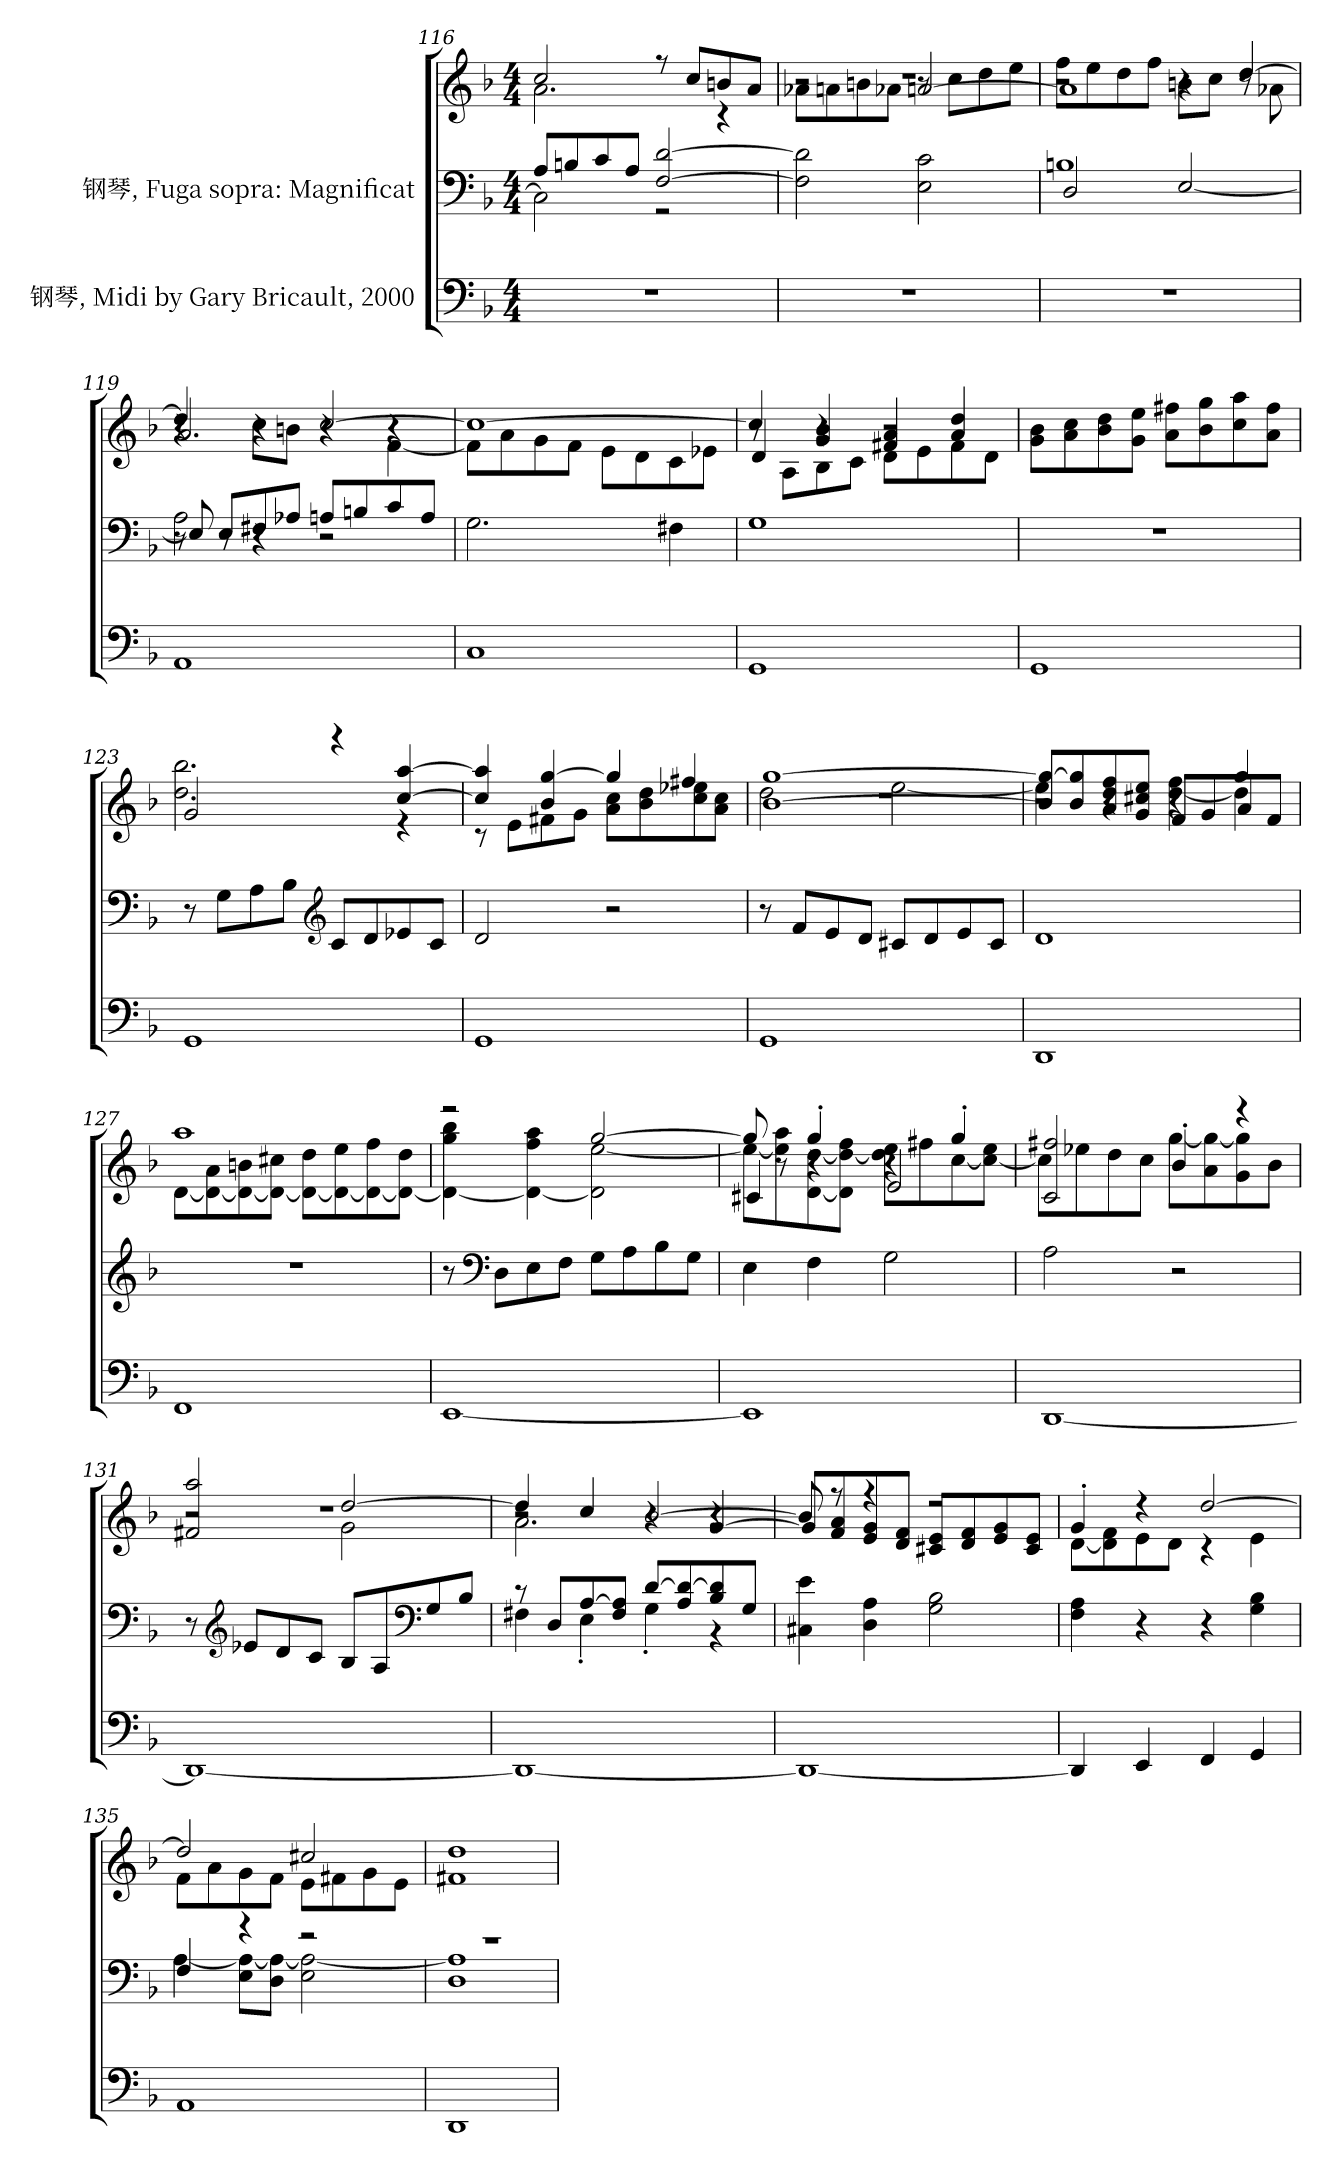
**kern	**kern	**kern
*part2	*part1	*part1
*staff3	*staff2	*staff1
*I"钢琴, Midi by Gary Bricault, 2000	*I"钢琴, Fuga sopra: Magnificat	*
*clefF4	*clefF4	*clefG2
*k[b-]	*k[b-]	*k[b-]
*M4/4	*M4/4	*M4/4
=116	=116	=116
*	*^	*^
1r	8A/L	2C\]	2cc/	2.a\
.	8Bn/	.	.	.
.	8c/	.	.	.
.	8A/J	.	.	.
.	[2F/ [2d/	2r	8r	.
.	.	.	8cc/L	.
.	.	.	8bn/	4r
.	.	.	8a/J	.
*	*v	*v	*	*
=117	=117	=117	=117
*	*	*	*^
1r	2F\] 2d\]	1r	8a-X\L	2r
.	.	.	8an\	.
.	.	.	8bn\	.
.	.	.	8a-X\J	.
.	2E\ 2c\	.	8r	[2an/
.	.	.	8cc\L	.
.	.	.	8dd\	.
.	.	.	8ee\J	.
!!LO:PB:g=z	!!	!!
=118	=118	=118	=118	=118
*	*^	*	*	*
1r	1Bn	2D/	2r	8ff\L	1a]
.	.	.	.	8ee\	.
.	.	.	.	8dd\	.
.	.	.	.	8ff\J	.
.	.	[2E/	4r	8bn\L	.
.	.	.	.	8cc\J	.
.	.	.	[4dd/	8r	.
.	.	.	.	8a-X\	.
=119	=119	=119	=119	=119	=119
*	*	*^	*	*	*
1AA	8r	2A\	8E/]	4dd/]	4r	2.a/
.	8E/L	.	8r	.	.	.
.	8F#X/	.	4r	4r	8cc\L	.
.	8A-X/J	.	.	.	8bn\J	.
.	8An/L	2r	2r	[2cc/	4r	.
.	8Bn/	.	.	.	.	.
.	8c/	.	.	.	[4f\	4r
.	8A/J	.	.	.	.	.
*	*v	*v	*v	*	*	*
*	*	*	*v	*v
=120	=120	=120	=120
1C	2.G\	1cc_	8f\L]
.	.	.	8a\
.	.	.	8g\
.	.	.	8f\J
.	.	.	8e\L
.	.	.	8d\
.	4F#X\	.	8c\
.	.	.	8e-X\J
!!LO:LB:g=z
=121	=121	=121	=121
*	*	*	*^
1GG	1G	4cc/]	8r	4d/
.	.	.	8A\L	.
.	.	4r	8B-\	4g/ 4b-/
.	.	.	8c\J	.
.	.	2r	8d\L	4f#X/ 4a/
.	.	.	8e\	.
.	.	.	8f#\	4a/ 4dd/
.	.	.	8d\J	.
*	*	*v	*v	*v
=122	=122	=122
1GG	1r	8g\ 8b-\L
.	.	8a\ 8cc\
.	.	8b-\ 8dd\
.	.	8g\ 8ee\J
.	.	8a\ 8ff#X\L
.	.	8b-\ 8gg\
.	.	8cc\ 8aa\
.	.	8a\ 8ff#\J
=123	=123	=123
*	*	*^
1GG	8r	2g/	2.dd\ 2.bb-\
.	8G\L	.	.
.	8A\	.	.
.	8B-\J	.	.
*	*clefG2	*	*
.	8c/L	4r	.
.	8d/	.	.
.	8e-X/	[4cc/ [4aa/	4r
.	8c/J	.	.
=124	=124	=124	=124
1GG	2d/	4cc/] 4aa/]	8r
.	.	.	8e\L
.	.	4b-/ [4gg/	8f#X\
.	.	.	8g\J
.	2r	4gg/]	8a\ 8cc\L
.	.	.	8b-\ 8dd\
.	.	4ff#X/	8cc\ 8ee-X\
.	.	.	8a\ 8cc\J
!!LO:LB:g=z
=125	=125	=125	=125
*	*	*	*^
1GG	8r	1r	2dd\	[1b- [1gg
.	8f/L	.	.	.
.	8e/	.	.	.
.	8d/J	.	.	.
.	8c#X/L	.	[2ee\	.
.	8d/	.	.	.
.	8e/	.	.	.
.	8c#/J	.	.	.
=126	=126	=126	=126	=126
1DD	1d	2r	4ee\]	8b-/] 8gg/_L
.	.	.	.	8b-/ 8gg/]
.	.	.	4r	8a/ 8dd/ 8ff/
.	.	.	.	8g/ 8cc#X/ 8ee/J
.	.	4r	[4dd\ 4ff\	8f/L
.	.	.	.	8g/
.	.	4gg/	4dd\]	8a/
.	.	.	.	8f/J
*	*	*	*v	*v
=127	=127	=127	=127
1FF	1r	1aa	[8d\L
.	.	.	8d\_ 8a\
.	.	.	8d\_ 8bn\
.	.	.	8d\_ 8cc#X\J
.	.	.	8d\_ 8dd\L
.	.	.	8d\_ 8ee\
.	.	.	8d\_ 8ff\
.	.	.	8d\_ 8dd\J
!!LO:LB:g=z	!!
=128	=128	=128	=128
[1EE	8r	2r	4d\_ 4gg\ 4bb-\
*	*clefF4	*	*
.	8D\L	.	.
.	8E\	.	4d\_ 4ff\ 4aa\
.	8F\J	.	.
.	8G\L	[2gg/	2d\] [2ee\
.	8A\	.	.
.	8B-\	.	.
.	8G\J	.	.
=129	=129	=129	=129
*	*	*	*^
1EE]	4E\	8gg/]	8ee\L_	4c#X/
.	.	8r	8ee\] 8aa\	.
.	4F\	4gg'/	[8d\ [8dd\	4r
.	.	.	8d\] 8dd\_ 8ff\J	.
.	2G\	4r	8dd\] 8ee\L	2e/
.	.	.	8ff#X\	.
.	.	4gg'/	[8cc\	.
.	.	.	8cc\_ 8ee\J	.
*	*	*	*v	*v
=130	=130	=130	=130
[1DD	2A\	2c/ 2ff#X/	8cc\L]
.	.	.	8ee-X\
.	.	.	8dd\
.	.	.	8cc\J
.	2r	4b-'/	[8gg\L
.	.	.	8a\ 8gg\_
.	.	4r	8g\ 8gg\]
.	.	.	8b-\J
!!LO:PB:g=z
=131	=131	=131	=131
*	*	*	*^
1DD_	8r	1r	2r	2f#X/ 2aa/
*	*clefG2	*	*	*
.	8e-X/L	.	.	.
.	8d/	.	.	.
.	8c/J	.	.	.
.	8B-/L	.	2g\	[2dd/
.	8A/	.	.	.
*	*clefF4	*	*	*
.	8G/	.	.	.
.	8B-/J	.	.	.
=132	=132	=132	=132	=132
*	*^	*	*	*
1DD_	8r	4F#X\	2r	2.a\	4dd/]
.	8D/L	.	.	.	.
.	[8A/	4E'\	.	.	4cc/
.	8F#/ 8A/]J	.	.	.	.
.	[8d/L	4G'\	[2b-/	.	4r
.	8A/ 8d/_	.	.	.	.
.	8B-/ 8d/]	4r	.	4r	[4g/
.	8G/J	.	.	.	.
*	*v	*v	*	*	*
*	*	*	*v	*v
=133	=133	=133	=133
1DD_	4C#X\ 4e\	8b-/]	8g/L]
.	.	8r	8f/ 8a/
.	4D\ 4A\	4r	8e/ 8g/
.	.	.	8d/ 8f/J
.	2G\ 2B-\	2r	8c#X/ 8e/L
.	.	.	8d/ 8f/
.	.	.	8e/ 8g/
.	.	.	8c#/ 8e/J
=134	=134	=134	=134
4DD/]	4F\ 4A\	4g'/	[8d\L
.	.	.	8d\] 8f\
4EE/	4r	4r	8e\
.	.	.	8d\J
4FF/	4r	[2dd/	4r
4GG/	4G\ 4B-\	.	4e\
!!LO:LB:g=z	!!
=135	=135	=135	=135
*	*^	*	*
1AA	4F/	[4A\	2dd/]	8f\L
.	.	.	.	8a\
.	4r	8E\ 8A\_L	.	8g\
.	.	8D\ 8A\_J	.	8f\J
*	*	*	*MM138	*
.	2r	2E\ 2A\_	2cc#X/	8e\L
.	.	.	.	8f#X\
.	.	.	.	8g\
.	.	.	.	8e\J
*	*	*	*v	*v
=136	=136	=136	=136
*	*	*	*MM126
1DD	1r	1D 1A]	1f#X 1dd
*	*v	*v	*
=	=	=
*-	*-	*-
